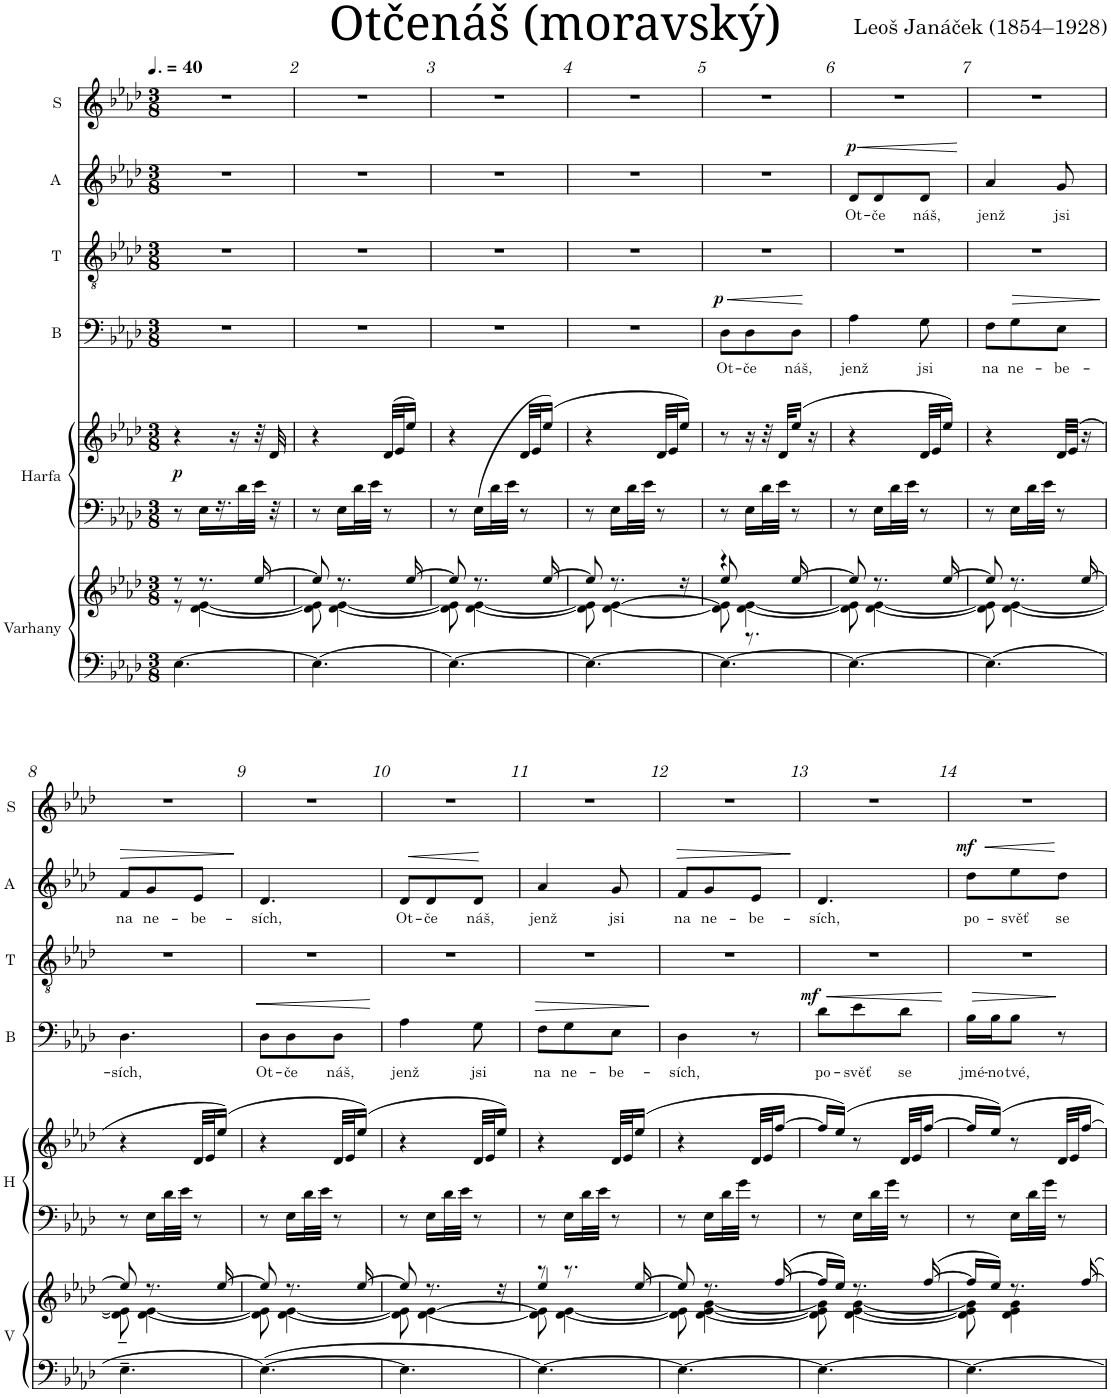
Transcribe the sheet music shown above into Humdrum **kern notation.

**kern	**kern	**kern	**kern	**dynam	**kern	**text	**dynam	**kern	**kern	**text	**dynam	**kern
*part6	*part6	*part5	*part5	*part5	*part4	*part4	*part4	*part3	*part2	*part2	*part2	*part1
*staff8	*staff7	*staff6	*staff5	*staff5/6	*staff4	*staff4	*staff4	*staff3	*staff2	*staff2	*staff2	*staff1
*I"Varhany	*	*I"Harfa	*	*	*I"B	*	*	*I"T	*I"A	*	*	*I"S
*I'V	*	*I'H	*	*	*I'B	*	*	*I'T	*I'A	*	*	*I'S
*clefF4	*clefG2	*clefF4	*clefG2	*	*clefF4	*	*	*clefGv2	*clefG2	*	*	*clefG2
*k[b-e-a-d-]	*k[b-e-a-d-]	*k[b-e-a-d-]	*k[b-e-a-d-]	*	*k[b-e-a-d-]	*	*	*k[b-e-a-d-]	*k[b-e-a-d-]	*	*	*k[b-e-a-d-]
*M3/8	*M3/8	*M3/8	*M3/8	*	*M3/8	*	*	*M3/8	*M3/8	*	*	*M3/8
*MM60	*MM60	*MM60	*MM60	*	*MM60	*	*	*MM60	*MM60	*	*	*MM60
=1	=1	=1	=1	=1	=1	=1	=1	=1	=1	=1	=1	=1
*	*^	*	*	*	*	*	*	*	*	*	*	*
!	!	!	!	!	!LO:DY:b	!	!	!	!	!	!	!	!
[>4.E-\	8r	8r	8r	4r	p	4.r	.	.	4.r	4.r	.	.	4.r
.	8.r	[<4d-\ [<4e-\	16E-\LL	.	.	.	.	.	.	.	.	.	.
.	.	.	16.r	.	.	.	.	.	.	.	.	.	.
.	.	.	.	16r	.	.	.	.	.	.	.	.	.
.	.	.	32d-\L	.	.	.	.	.	.	.	.	.	.
.	[>16ee-/	.	32e-\JJJ	32r	.	.	.	.	.	.	.	.	.
.	.	.	32r	32d-/	.	.	.	.	.	.	.	.	.
=2	=2	=2	=2	=2	=2	=2	=2	=2	=2	=2	=2	=2	=2
4.E-\]	8ee-/]	8d-\] 8e-\]	8r	4r	.	4.r	.	.	4.r	4.r	.	.	4.r
.	8.r	[<4d-\ [<4e-\	16E-\LL	.	.	.	.	.	.	.	.	.	.
.	.	.	32d-\L	.	.	.	.	.	.	.	.	.	.
.	.	.	32e-\JJJ	.	.	.	.	.	.	.	.	.	.
.	.	.	8r	(>32d-/LLL	.	.	.	.	.	.	.	.	.
.	.	.	.	32e-/J	.	.	.	.	.	.	.	.	.
.	[>16ee-/	.	.	16ee-/JJ)	.	.	.	.	.	.	.	.	.
=3	=3	=3	=3	=3	=3	=3	=3	=3	=3	=3	=3	=3	=3
[>4.E-\	8ee-/]	8d-\] 8e-\]	8r	4r	.	4.r	.	.	4.r	4.r	.	.	4.r
.	8.r	[<4d-\ [<4e-\	(>16E-\LL	.	.	.	.	.	.	.	.	.	.
.	.	.	32d-\L	.	.	.	.	.	.	.	.	.	.
.	.	.	32e-\JJJ	.	.	.	.	.	.	.	.	.	.
.	.	.	8r	32d-/LLL	.	.	.	.	.	.	.	.	.
.	.	.	.	32e-/J	.	.	.	.	.	.	.	.	.
.	[>16ee-/	.	.	((>16ee-/JJ	.	.	.	.	.	.	.	.	.
=4	=4	=4	=4	=4	=4	=4	=4	=4	=4	=4	=4	=4	=4
4.E-\_	8ee-/]	8d-\] 8e-\]	8r	4r	.	4.r	.	.	4.r	4.r	.	.	4.r
.	8.r	[<4d-\ [>4e-\	16E-\LL	.	.	.	.	.	.	.	.	.	.
.	.	.	32d-\L	.	.	.	.	.	.	.	.	.	.
.	.	.	32e-\JJJ	.	.	.	.	.	.	.	.	.	.
.	.	.	8r	32d-/LLL	.	.	.	.	.	.	.	.	.
.	.	.	.	32e-/J	.	.	.	.	.	.	.	.	.
.	16r	.	.	16ee-/JJ)	.	.	.	.	.	.	.	.	.
=5	=5	=5	=5	=5	=5	=5	=5	=5	=5	=5	=5	=5	=5
*	*	*^	*	*	*	*	*	*	*	*	*	*	*
!	!	!	!	!	!	!	!	!LO:LY:b	!LO:HP:b	!	!	!	!	!
!	!	!	!	!	!	!	!	!	!LO:DY:n=1:a	!	!	!	!	!
4.E-\_	4r	8d-\] 8e-\]	8ee-/	8r	8r	.	8D-\L	Ot-	< p	4.r	4.r	.	.	4.r
!	!	!	!	!	!	!	!	!LO:LY:b	!	!	!	!	!	!
.	.	[<4d-\ [<4e-\	8.r	16E-\LL	16r	.	8D-\	-če	.	.	.	.	.	.
.	.	.	.	32d-\L	32r	.	.	.	.	.	.	.	.	.
.	.	.	.	32e-\JJJ	32d-/KLL	.	.	.	.	.	.	.	.	.
!	!	!	!	!	!	!	!	!LO:LY:b	!	!	!	!	!	!
.	[>16ee-/	.	.	8r	16ee-/JJ	.	8D-\J	náš,	.	.	.	.	.	.
.	16ryy	.	16ryy	.	16r	.	.	.	.	.	.	.	.	.
*	*v	*v	*v	*	*	*	*	*	*	*	*	*	*	*
.	.	.	.	.	.	.	[	.	.	.	.	.
=6	=6	=6	=6	=6	=6	=6	=6	=6	=6	=6	=6	=6
*	*^	*	*	*	*	*	*	*	*	*	*	*
!	!	!	!	!	!	!	!LO:LY:b	!	!	!	!LO:LY:b	!LO:HP:b	!
!	!	!	!	!	!	!	!	!	!	!	!	!LO:DY:n=1:a	!
4.E-\_	8ee-/]	8d-\] 8e-\]	8r	4r	.	4A-\	jenž	.	4.r	8d-/L	Ot-	< p	4.r
!	!	!	!	!	!	!	!	!	!	!	!LO:LY:b	!	!
.	8.r	[<4d-\ [<4e-\	16E-\LL	.	.	.	.	.	.	8d-/	-če	.	.
.	.	.	32d-\L	.	.	.	.	.	.	.	.	.	.
.	.	.	32e-\JJJ	.	.	.	.	.	.	.	.	.	.
!	!	!	!	!	!	!	!LO:LY:b	!	!	!	!LO:LY:b	!	!
.	.	.	8r	32d-/LLL	.	8G\	jsi	.	.	8d-/J	náš,	.	.
.	.	.	.	32e-/J	.	.	.	.	.	.	.	.	.
.	[>16ee-/	.	.	16ee-/JJ)	.	.	.	.	.	.	.	.	.
*	*v	*v	*	*	*	*	*	*	*	*	*	*	*
.	.	.	.	.	.	.	.	.	.	.	[	.
=7	=7	=7	=7	=7	=7	=7	=7	=7	=7	=7	=7	=7
*	*^	*	*	*	*	*	*	*	*	*	*	*
!	!	!	!	!	!	!	!LO:LY:b	!	!	!	!LO:LY:b	!	!
4.E-\]	8ee-/]	8d-\] 8e-\]	8r	4r	.	8F\L	na	.	4.r	4a-/	jenž	.	4.r
!	!	!	!	!	!	!	!LO:LY:b	!LO:HP:b	!	!	!	!	!
.	8.r	[<4d-\ [<4e-\	16E-\LL	.	.	8G\	ne-	>	.	.	.	.	.
.	.	.	32d-\L	.	.	.	.	.	.	.	.	.	.
.	.	.	32e-\JJJ	.	.	.	.	.	.	.	.	.	.
!	!	!	!	!	!	!	!LO:LY:b	!	!	!	!LO:LY:b	!	!
.	.	.	8r	32d-/LLL	.	8E-\J	-be-	.	.	8g/	jsi	.	.
.	.	.	.	(>32e-/JJJ	.	.	.	.	.	.	.	.	.
.	[>16ee-/	.	.	16r	.	.	.	.	.	.	.	.	.
*	*v	*v	*	*	*	*	*	*	*	*	*	*	*
.	.	.	.	.	.	.	]	.	.	.	.	.
!!LO:LB:g=z
=8	=8	=8	=8	=8	=8	=8	=8	=8	=8	=8	=8	=8
*	*^	*	*	*	*	*	*	*	*	*	*	*
!	!	!	!	!	!	!	!LO:LY:b	!	!	!	!LO:LY:b	!LO:HP:b	!
4.E-~\	8ee-/]	8d-\]~ 8e-\]~	8r	4r	.	4.D-\	-sích,	.	4.r	8f/L	na	>	4.r
!	!	!	!	!	!	!	!	!	!	!	!LO:LY:b	!	!
.	8.r	[<4d-\ [<4e-\	16E-\LL	.	.	.	.	.	.	8g/	ne-	.	.
.	.	.	32d-\L	.	.	.	.	.	.	.	.	.	.
.	.	.	32e-\JJJ	.	.	.	.	.	.	.	.	.	.
!	!	!	!	!	!	!	!	!	!	!	!LO:LY:b	!	!
.	.	.	8r	32d-/LLL	.	.	.	.	.	8e-/J	-be-	.	.
.	.	.	.	32e-/J	.	.	.	.	.	.	.	.	.
.	[>16ee-/	.	.	(>16ee-/JJ)	.	.	.	.	.	.	.	.	.
*	*v	*v	*	*	*	*	*	*	*	*	*	*	*
.	.	.	.	.	.	.	.	.	.	.	]	.
=9	=9	=9	=9	=9	=9	=9	=9	=9	=9	=9	=9	=9
*	*^	*	*	*	*	*	*	*	*	*	*	*
!	!	!	!	!	!	!	!LO:LY:b	!LO:HP:b	!	!	!LO:LY:b	!	!
[>4.E-\	8ee-/]	8d-\] 8e-\]	8r	4r	.	8D-\L	Ot-	<	4.r	4.d-/	-sích,	.	4.r
!	!	!	!	!	!	!	!LO:LY:b	!	!	!	!	!	!
.	8.r	[<4d-\ [<4e-\	16E-\LL	.	.	8D-\	-če	.	.	.	.	.	.
.	.	.	32d-\L	.	.	.	.	.	.	.	.	.	.
.	.	.	32e-\JJJ	.	.	.	.	.	.	.	.	.	.
!	!	!	!	!	!	!	!LO:LY:b	!	!	!	!	!	!
.	.	.	8r	32d-/LLL	.	8D-\J	náš,	.	.	.	.	.	.
.	.	.	.	32e-/J	.	.	.	.	.	.	.	.	.
.	[>16ee-/	.	.	(>16ee-/JJ)	.	.	.	.	.	.	.	.	.
*	*v	*v	*	*	*	*	*	*	*	*	*	*	*
.	.	.	.	.	.	.	[	.	.	.	.	.
=10	=10	=10	=10	=10	=10	=10	=10	=10	=10	=10	=10	=10
*	*^	*	*	*	*	*	*	*	*	*	*	*
!	!	!	!	!	!	!	!LO:LY:b	!	!	!	!LO:LY:b	!LO:HP:b	!
4.E-\]	8ee-/]	8d-\] 8e-\]	8r	4r	.	4A-\	jenž	.	4.r	8d-/L	Ot-	<	4.r
!	!	!	!	!	!	!	!	!	!	!	!LO:LY:b	!	!
.	8.r	[<4d-\ [>4e-\	16E-\LL	.	.	.	.	.	.	8d-/	-če	.	.
.	.	.	32d-\L	.	.	.	.	.	.	.	.	.	.
.	.	.	32e-\JJJ	.	.	.	.	.	.	.	.	.	.
!	!	!	!	!	!	!	!LO:LY:b	!	!	!	!LO:LY:b	!	!
.	.	.	8r	32d-/LLL	.	8G\	jsi	.	.	8d-/J	náš,	.	.
.	.	.	.	32e-/J	.	.	.	.	.	.	.	.	.
.	16r	.	.	16ee-/JJ)	.	.	.	.	.	.	.	.	.
*	*v	*v	*	*	*	*	*	*	*	*	*	*	*
.	.	.	.	.	.	.	.	.	.	.	[	.
=11	=11	=11	=11	=11	=11	=11	=11	=11	=11	=11	=11	=11
*	*^	*	*	*	*	*	*	*	*	*	*	*
*	*	*^	*	*	*	*	*	*	*	*	*	*	*
!	!	!	!	!	!	!	!	!LO:LY:b	!LO:HP:b	!	!	!LO:LY:b	!	!
[>4.E-\	8r	8d-\] 8e-\]	4ee-/	8r	4r	.	8F\L	na	>	4.r	4a-/	jenž	.	4.r
!	!	!	!	!	!	!	!	!LO:LY:b	!	!	!	!	!	!
.	8.r	[<4d-\ [<4e-\	.	16E-\LL	.	.	8G\	ne-	.	.	.	.	.	.
.	.	.	.	32d-\L	.	.	.	.	.	.	.	.	.	.
.	.	.	.	32e-\JJJ	.	.	.	.	.	.	.	.	.	.
!	!	!	!	!	!	!	!	!LO:LY:b	!	!	!	!LO:LY:b	!	!
.	.	.	8ryy	8r	32d-/LLL	.	8E-\J	-be-	.	.	8g/	jsi	.	.
.	.	.	.	.	32e-/J	.	.	.	.	.	.	.	.	.
.	[>16ee-/	.	.	.	(>16ee-/JJ	.	.	.	.	.	.	.	.	.
*	*v	*v	*v	*	*	*	*	*	*	*	*	*	*	*
.	.	.	.	.	.	.	]	.	.	.	.	.
=12	=12	=12	=12	=12	=12	=12	=12	=12	=12	=12	=12	=12
*	*^	*	*	*	*	*	*	*	*	*	*	*
!	!	!	!	!	!	!	!LO:LY:b	!	!	!	!LO:LY:b	!LO:HP:b	!
4.E-\_	8ee-/]	8d-\] 8e-\]	8r	4r	.	4D-\	-sích,	.	4.r	8f/L	na	>	4.r
!	!	!	!	!	!	!	!	!	!	!	!LO:LY:b	!	!
.	8.r	[<4d-\ [<4e-\ [<4g\	16E-\LL	.	.	.	.	.	.	8g/	ne-	.	.
.	.	.	32d-\L	.	.	.	.	.	.	.	.	.	.
.	.	.	32g\JJJ	.	.	.	.	.	.	.	.	.	.
!	!	!	!	!	!	!	!	!	!	!	!LO:LY:b	!	!
.	.	.	8r	32d-/LLL	.	8r	.	.	.	8e-/J	-be-	.	.
.	.	.	.	32e-/J	.	.	.	.	.	.	.	.	.
.	(>[>16ff/	.	.	[>16ff/JJ	.	.	.	.	.	.	.	.	.
*	*v	*v	*	*	*	*	*	*	*	*	*	*	*
.	.	.	.	.	.	.	.	.	.	.	]	.
=13	=13	=13	=13	=13	=13	=13	=13	=13	=13	=13	=13	=13
*	*^	*	*	*	*	*	*	*	*	*	*	*
!	!	!	!	!	!	!	!LO:LY:b	!LO:HP:b	!	!	!LO:LY:b	!	!
!	!	!	!	!	!	!	!	!LO:DY:n=1:a	!	!	!	!	!
4.E-\_	16ff/LL]	8d-\] 8e-\] 8g\]	8r	16ff/LL]	.	8d-\L	po-	< mf	4.r	4.d-/	-sích,	.	4.r
.	16ee-/JJ)	.	.	(>16ee-/JJ)	.	.	.	.	.	.	.	.	.
!	!	!	!	!	!	!	!LO:LY:b	!	!	!	!	!	!
.	8.r	[<4d-\ [<4e-\ [<4g\	16E-\LL	8r	.	8e-\	-svěť	.	.	.	.	.	.
.	.	.	32d-\L	.	.	.	.	.	.	.	.	.	.
.	.	.	32g\JJJ	.	.	.	.	.	.	.	.	.	.
!	!	!	!	!	!	!	!LO:LY:b	!	!	!	!	!	!
.	.	.	8r	32d-/LLL	.	8d-\J	se	.	.	.	.	.	.
.	.	.	.	32e-/J	.	.	.	.	.	.	.	.	.
.	(>[>16ff/	.	.	[>16ff/JJ	.	.	.	.	.	.	.	.	.
*	*v	*v	*	*	*	*	*	*	*	*	*	*	*
.	.	.	.	.	.	.	[	.	.	.	.	.
=14	=14	=14	=14	=14	=14	=14	=14	=14	=14	=14	=14	=14
*	*^	*	*	*	*	*	*	*	*	*	*	*
!	!	!	!	!	!	!	!LO:LY:b	!LO:HP:b	!	!	!LO:LY:b	!LO:HP:b	!
!	!	!	!	!	!	!	!	!	!	!	!	!LO:DY:n=1:a	!
4.E-\_	16ff/LL]	8d-\] 8e-\] 8g\]	8r	16ff/LL]	.	16B-\LL	jmé-	>	4.r	8dd-\L	po-	< mf	4.r
!	!	!	!	!	!	!	!LO:LY:b	!	!	!	!	!	!
.	16ee-/JJ)	.	.	16ee-/JJ)	.	16B-\J	-no	.	.	.	.	.	.
!	!	!	!	!	!	!	!LO:LY:b	!	!	!	!LO:LY:b	!	!
.	8.r	4d-\ 4e-\ 4g\	16E-\LL	8r	.	8B-\J	tvé,	.	.	8ee-\	-svěť	.	.
.	.	.	32d-\L	.	.	.	.	.	.	.	.	.	.
.	.	.	32g\JJJ	.	.	.	.	.	.	.	.	.	.
!	!	!	!	!	!	!	!	!	!	!	!LO:LY:b	!	!
.	.	.	8r	32d-/LLL	.	8r	.	]	.	8dd-\J	se	[	.
.	.	.	.	32e-/J	.	.	.	.	.	.	.	.	.
.	[>16ff/	.	.	[>16ff/JJ	.	.	.	.	.	.	.	.	.
*	*v	*v	*	*	*	*	*	*	*	*	*	*	*
=	=	=	=	=	=	=	=	=	=	=	=	=
*-	*-	*-	*-	*-	*-	*-	*-	*-	*-	*-	*-	*-
